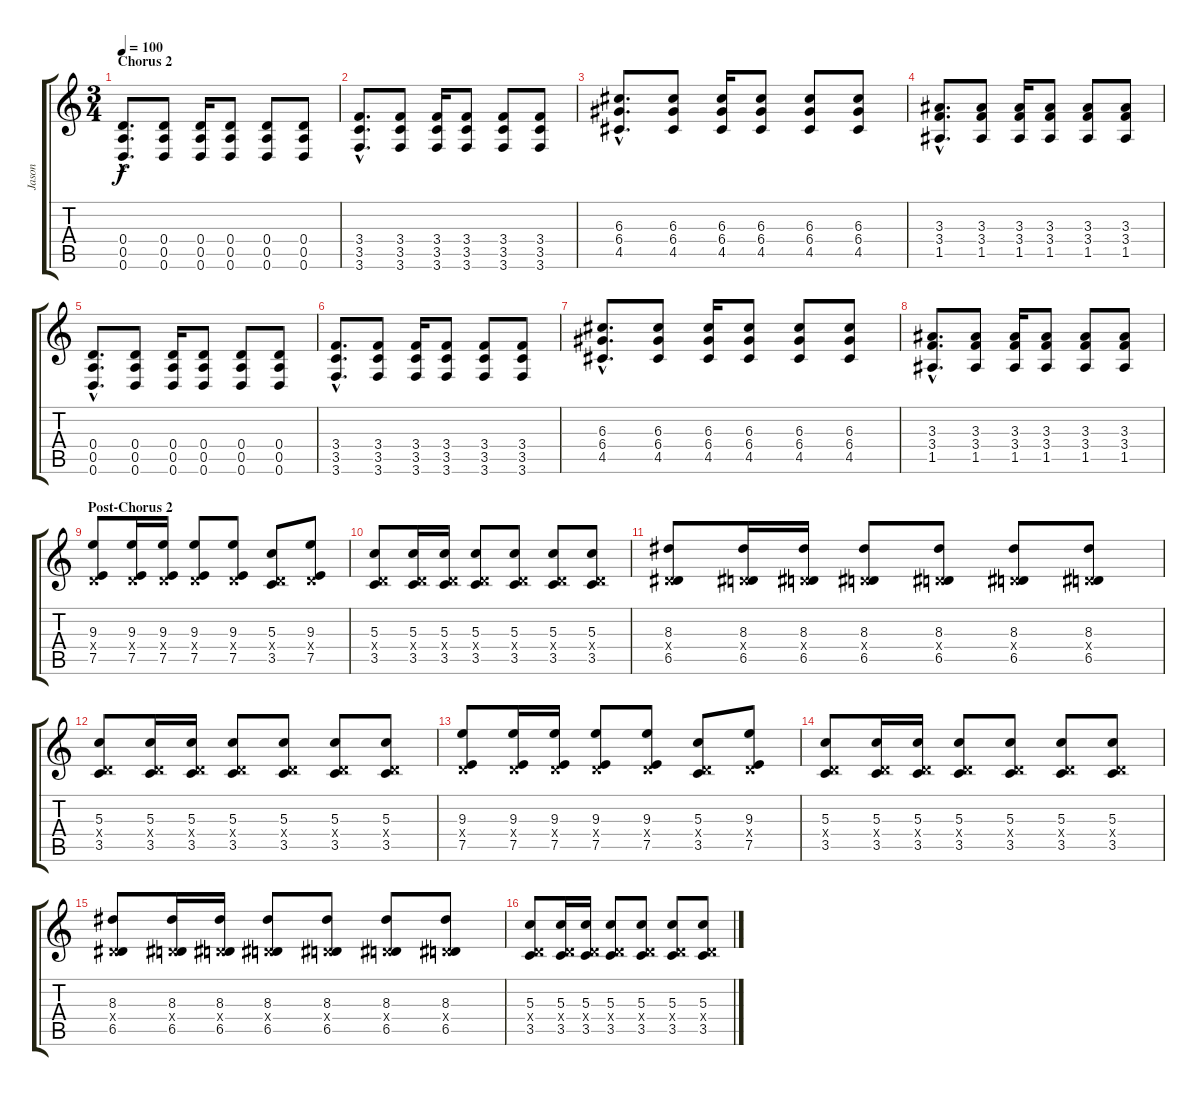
\track ("Jason" "Jason") {instrument distortionguitar}
\staff {score tabs}
\tuning (E4 B3 G3 D3 A2 D2) {hide}
\ts (3 4)
\section ("" "Chorus 2")
\tempo 100
\clef g2
\ks c
(0.4{hac} 0.5{hac} 0.6{hac}).8{d dy f} (0.4 0.5 0.6).8 (0.4 0.5 0.6).16 (0.4 0.5 0.6).8 (0.4 0.5 0.6).8 (0.4 0.5 0.6).8 |
(3.4{hac} 3.5{hac} 3.6{hac}).8{d} (3.4 3.5 3.6).8 (3.4 3.5 3.6).16 (3.4 3.5 3.6).8 (3.4 3.5 3.6).8 (3.4 3.5 3.6).8 |
(6.3{hac} 6.4{hac} 4.5{hac}).8{d} (6.3 6.4 4.5).8 (6.3 6.4 4.5).16 (6.3 6.4 4.5).8 (6.3 6.4 4.5).8 (6.3 6.4 4.5).8 |
(3.3{hac} 3.4{hac} 1.5{hac}).8{d} (3.3 3.4 1.5).8 (3.3 3.4 1.5).16 (3.3 3.4 1.5).8 (3.3 3.4 1.5).8 (3.3 3.4 1.5).8 |
(0.4{hac} 0.5{hac} 0.6{hac}).8{d} (0.4 0.5 0.6).8 (0.4 0.5 0.6).16 (0.4 0.5 0.6).8 (0.4 0.5 0.6).8 (0.4 0.5 0.6).8 |
(3.4{hac} 3.5{hac} 3.6{hac}).8{d} (3.4 3.5 3.6).8 (3.4 3.5 3.6).16 (3.4 3.5 3.6).8 (3.4 3.5 3.6).8 (3.4 3.5 3.6).8 |
(6.3{hac} 6.4{hac} 4.5{hac}).8{d} (6.3 6.4 4.5).8 (6.3 6.4 4.5).16 (6.3 6.4 4.5).8 (6.3 6.4 4.5).8 (6.3 6.4 4.5).8 |
(3.3{hac} 3.4{hac} 1.5{hac}).8{d} (3.3 3.4 1.5).8 (3.3 3.4 1.5).16 (3.3 3.4 1.5).8 (3.3 3.4 1.5).8 (3.3 3.4 1.5).8 |
\section ("" "Post-Chorus 2")
(9.3 0.4{x} 7.5).8 (9.3 0.4{x} 7.5).16 (9.3 0.4{x} 7.5).16 (9.3 0.4{x} 7.5).8 (9.3 0.4{x} 7.5).8 (5.3 0.4{x} 3.5).8 (9.3 0.4{x} 7.5).8 |
(5.3 0.4{x} 3.5).8 (5.3 0.4{x} 3.5).16 (5.3 0.4{x} 3.5).16 (5.3 0.4{x} 3.5).8 (5.3 0.4{x} 3.5).8 (5.3 0.4{x} 3.5).8 (5.3 0.4{x} 3.5).8 |
(8.3 0.4{x} 6.5).8 (8.3 0.4{x} 6.5).16 (8.3 0.4{x} 6.5).16 (8.3 0.4{x} 6.5).8 (8.3 0.4{x} 6.5).8 (8.3 0.4{x} 6.5).8 (8.3 0.4{x} 6.5).8 |
(5.3 0.4{x} 3.5).8 (5.3 0.4{x} 3.5).16 (5.3 0.4{x} 3.5).16 (5.3 0.4{x} 3.5).8 (5.3 0.4{x} 3.5).8 (5.3 0.4{x} 3.5).8 (5.3 0.4{x} 3.5).8 |
(9.3 0.4{x} 7.5).8 (9.3 0.4{x} 7.5).16 (9.3 0.4{x} 7.5).16 (9.3 0.4{x} 7.5).8 (9.3 0.4{x} 7.5).8 (5.3 0.4{x} 3.5).8 (9.3 0.4{x} 7.5).8 |
(5.3 0.4{x} 3.5).8 (5.3 0.4{x} 3.5).16 (5.3 0.4{x} 3.5).16 (5.3 0.4{x} 3.5).8 (5.3 0.4{x} 3.5).8 (5.3 0.4{x} 3.5).8 (5.3 0.4{x} 3.5).8 |
(8.3 0.4{x} 6.5).8 (8.3 0.4{x} 6.5).16 (8.3 0.4{x} 6.5).16 (8.3 0.4{x} 6.5).8 (8.3 0.4{x} 6.5).8 (8.3 0.4{x} 6.5).8 (8.3 0.4{x} 6.5).8 |
(5.3 0.4{x} 3.5).8 (5.3 0.4{x} 3.5).16 (5.3 0.4{x} 3.5).16 (5.3 0.4{x} 3.5).8 (5.3 0.4{x} 3.5).8 (5.3 0.4{x} 3.5).8 (5.3 0.4{x} 3.5).8
